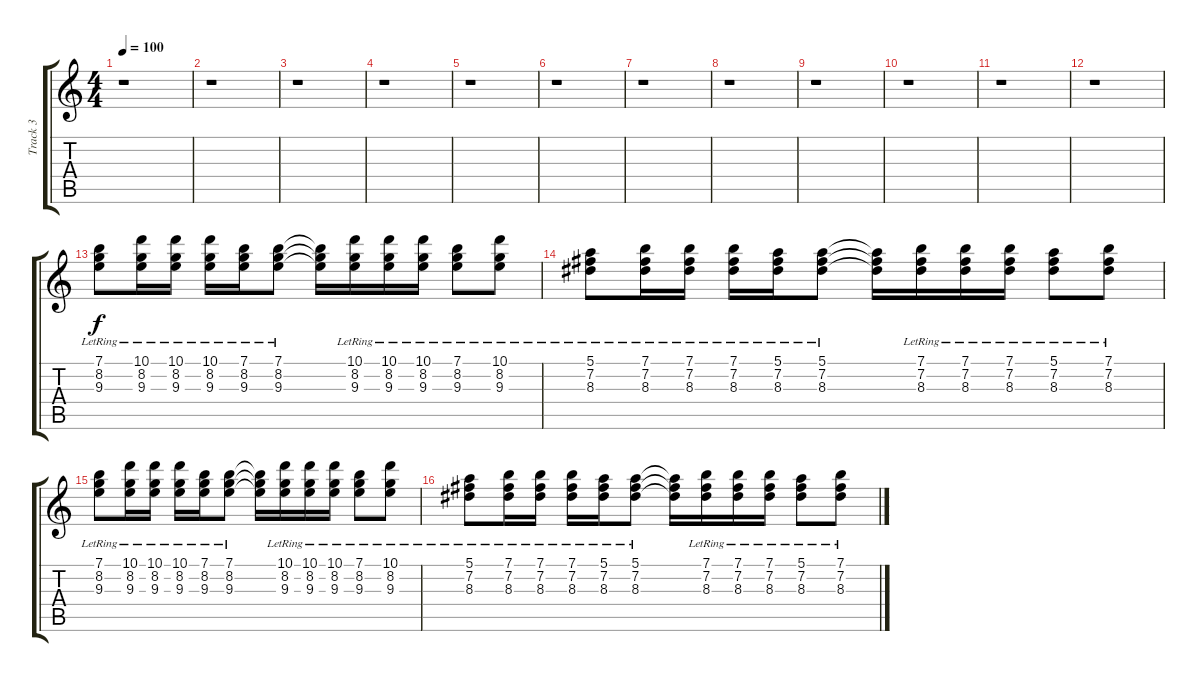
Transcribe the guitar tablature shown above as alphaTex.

\track ("Track 3" "Track 3") {instrument electricguitarjazz}
\staff {score tabs}
\tuning (E4 B3 G3 D3 A2 E2) {hide}
\ts (4 4)
\tempo 100
\clef g2
\ks c
r.1{dy f instrument electricguitarjazz} |
r.1 |
r.1 |
r.1 |
r.1 |
r.1 |
r.1 |
r.1 |
r.1 |
r.1 |
r.1 |
r.1 |
(7.1{lr} 8.2{lr} 9.3{lr}).8 (10.1{lr} 8.2{lr} 9.3{lr}).16 (10.1{lr} 8.2{lr} 9.3{lr}).16 (10.1{lr} 8.2{lr} 9.3{lr}).16 (7.1{lr} 8.2{lr} 9.3{lr}).16 (7.1{lr} 8.2{lr} 9.3{lr}).8 (7.1{t} 8.2{t} 9.3{t}).16 (10.1{lr} 8.2{lr} 9.3{lr}).16 (10.1{lr} 8.2{lr} 9.3{lr}).16 (10.1{lr} 8.2{lr} 9.3{lr}).16 (7.1{lr} 8.2{lr} 9.3{lr}).8 (10.1{lr} 8.2{lr} 9.3{lr}).8 |
(5.1{lr} 7.2{lr} 8.3{lr}).8 (7.1{lr} 7.2{lr} 8.3{lr}).16 (7.1{lr} 7.2{lr} 8.3{lr}).16 (7.1{lr} 7.2{lr} 8.3{lr}).16 (5.1{lr} 7.2{lr} 8.3{lr}).16 (5.1{lr} 7.2{lr} 8.3{lr}).8 (5.1{t} 7.2{t} 8.3{t}).16 (7.1{lr} 7.2{lr} 8.3{lr}).16 (7.1{lr} 7.2{lr} 8.3{lr}).16 (7.1{lr} 7.2{lr} 8.3{lr}).16 (5.1{lr} 7.2{lr} 8.3{lr}).8 (7.1{lr} 7.2{lr} 8.3{lr}).8 |
(7.1{lr} 8.2{lr} 9.3{lr}).8 (10.1{lr} 8.2{lr} 9.3{lr}).16 (10.1{lr} 8.2{lr} 9.3{lr}).16 (10.1{lr} 8.2{lr} 9.3{lr}).16 (7.1{lr} 8.2{lr} 9.3{lr}).16 (7.1{lr} 8.2{lr} 9.3{lr}).8 (7.1{t} 8.2{t} 9.3{t}).16 (10.1{lr} 8.2{lr} 9.3{lr}).16 (10.1{lr} 8.2{lr} 9.3{lr}).16 (10.1{lr} 8.2{lr} 9.3{lr}).16 (7.1{lr} 8.2{lr} 9.3{lr}).8 (10.1{lr} 8.2{lr} 9.3{lr}).8 |
(5.1{lr} 7.2{lr} 8.3{lr}).8 (7.1{lr} 7.2{lr} 8.3{lr}).16 (7.1{lr} 7.2{lr} 8.3{lr}).16 (7.1{lr} 7.2{lr} 8.3{lr}).16 (5.1{lr} 7.2{lr} 8.3{lr}).16 (5.1{lr} 7.2{lr} 8.3{lr}).8 (5.1{t} 7.2{t} 8.3{t}).16 (7.1{lr} 7.2{lr} 8.3{lr}).16 (7.1{lr} 7.2{lr} 8.3{lr}).16 (7.1{lr} 7.2{lr} 8.3{lr}).16 (5.1{lr} 7.2{lr} 8.3{lr}).8 (7.1{lr} 7.2{lr} 8.3{lr}).8
